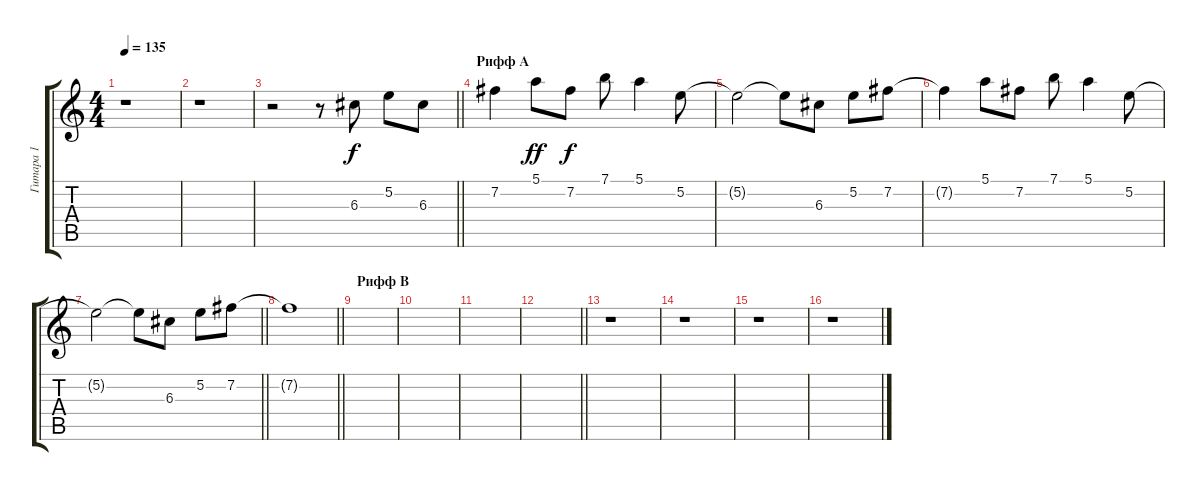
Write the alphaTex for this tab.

\track ("Гитара 1" "Гитара 1") {instrument overdrivenguitar}
\staff {score tabs}
\tuning (E4 B3 G3 D3 A2 E2) {hide}
\ts (4 4)
\tempo 135
\clef g2
\ks c
r.1{dy f} |
r.1 |
\barLineRight lightlight
r.2 r.8 6.3.8 5.2.8 6.3.8 |
\section ("" "Рифф А")
7.2.4 5.1.8{dy ff} 7.2.8{dy f} 7.1.8 5.1.4 5.2.8 |
5.2{t}.2 5.2{t}.8 6.3.8 5.2.8 7.2.8 |
7.2{t}.4 5.1.8 7.2.8 7.1.8 5.1.4 5.2.8 |
\barLineRight lightlight
5.2{t}.2 5.2{t}.8 6.3.8 5.2.8 7.2.8 |
\section ("" "")
\barLineRight lightlight
7.2{t}.1 |
\section ("" "Рифф В")
|
|
|
\barLineRight lightlight
|
r.1 |
r.1 |
r.1 |
r.1
